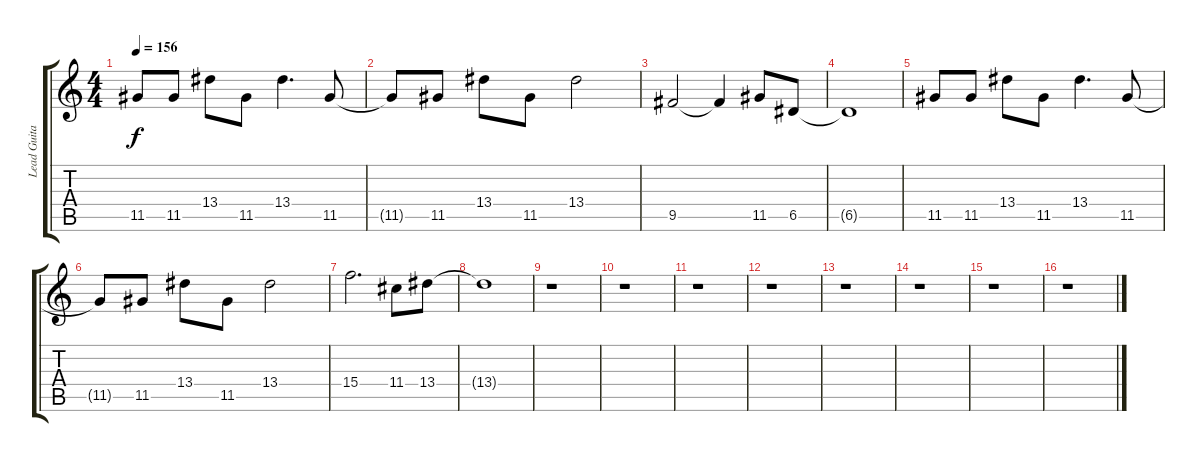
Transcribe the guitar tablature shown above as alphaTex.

\track ("Lead Guitar" "Lead Guita") {instrument overdrivenguitar}
\staff {score tabs}
\tuning (E4 B3 G3 D3 A2 D2) {hide}
\ts (4 4)
\tempo 156
\clef g2
\ks c
11.5.8{dy f} 11.5.8 13.4.8 11.5.8 13.4.4{d} 11.5.8 |
11.5{t}.8 11.5.8 13.4.8 11.5.8 13.4.2 |
9.5.2 9.5{t}.4 11.5.8 6.5.8 |
6.5{t}.1 |
11.5.8 11.5.8 13.4.8 11.5.8 13.4.4{d} 11.5.8 |
11.5{t}.8 11.5.8 13.4.8 11.5.8 13.4.2 |
15.4.2{d} 11.4.8 13.4.8 |
13.4{t}.1 |
r.1 |
r.1 |
r.1 |
r.1 |
r.1 |
r.1 |
r.1 |
r.1
